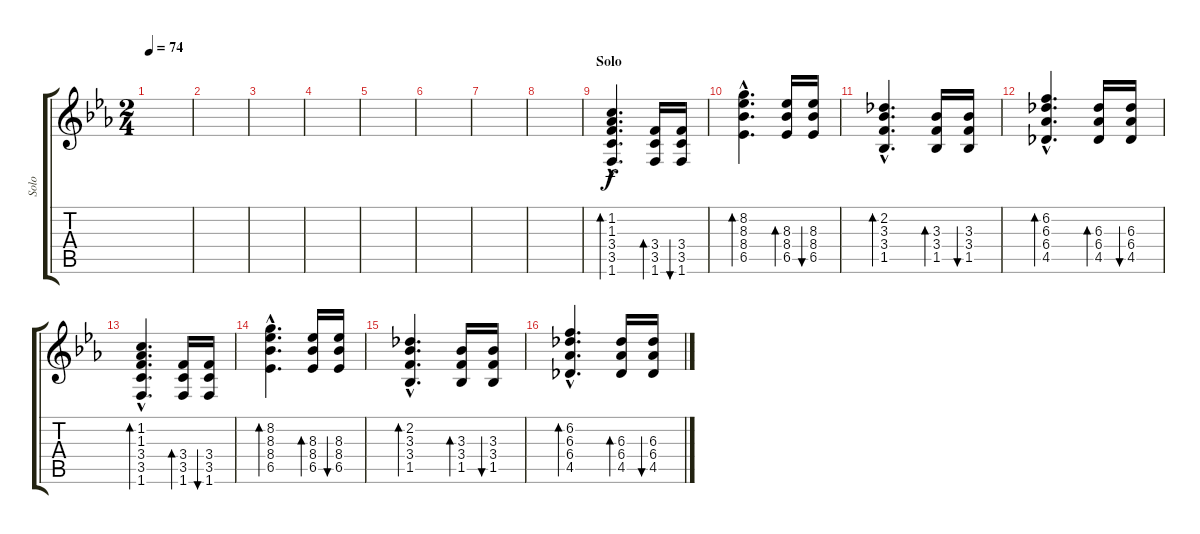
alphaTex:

\track ("Solo" "Solo") {instrument overdrivenguitar}
\staff {score tabs}
\tuning (E4 B3 G3 D3 A2 E2) {hide}
\ts (2 4)
\tempo 74
\clef g2
\ks eb
|
|
|
|
|
|
|
|
\section ("" "Solo")
(1.2{hac} 1.3{hac} 3.4{hac} 3.5{hac} 1.6{hac}).4{d bd 60} (3.4 3.5 1.6).16{bd 60} (3.4 3.5 1.6).16{bu 60} |
(8.2{hac} 8.3{hac} 8.4{hac} 6.5{hac}).4{d bd 60} (8.3 8.4 6.5).16{bd 60} (8.3 8.4 6.5).16{bu 60} |
(2.2{hac} 3.3{hac} 3.4{hac} 1.5{hac}).4{d bd 60} (3.3 3.4 1.5).16{bd 60} (3.3 3.4 1.5).16{bu 60} |
(6.2{hac} 6.3{hac} 6.4{hac} 4.5{hac}).4{d bd 60} (6.3 6.4 4.5).16{bd 60} (6.3 6.4 4.5).16{bu 60} |
(1.2{hac} 1.3{hac} 3.4{hac} 3.5{hac} 1.6{hac}).4{d bd 60} (3.4 3.5 1.6).16{bd 60} (3.4 3.5 1.6).16{bu 60} |
(8.2{hac} 8.3{hac} 8.4{hac} 6.5{hac}).4{d bd 60} (8.3 8.4 6.5).16{bd 60} (8.3 8.4 6.5).16{bu 60} |
(2.2{hac} 3.3{hac} 3.4{hac} 1.5{hac}).4{d bd 60} (3.3 3.4 1.5).16{bd 60} (3.3 3.4 1.5).16{bu 60} |
(6.2{hac} 6.3{hac} 6.4{hac} 4.5{hac}).4{d bd 60} (6.3 6.4 4.5).16{bd 60} (6.3 6.4 4.5).16{bu 60}
